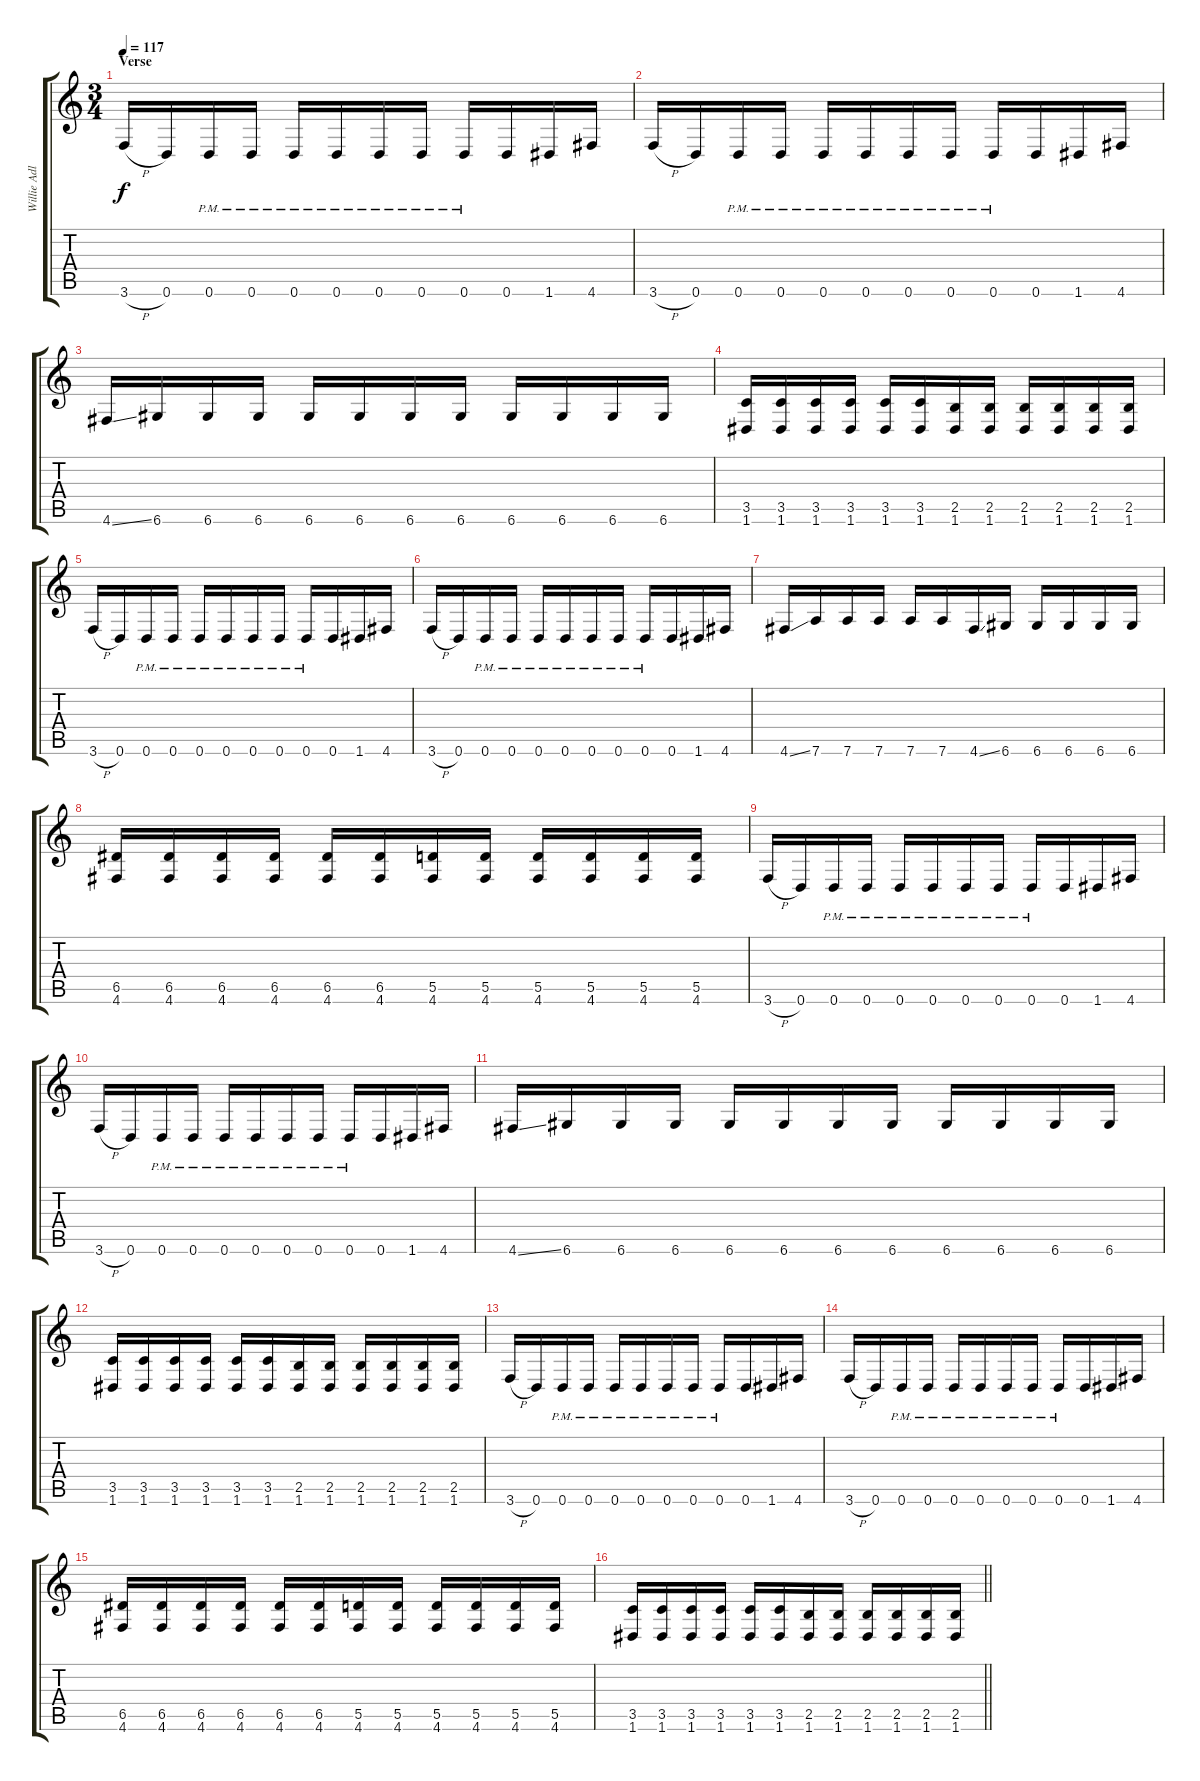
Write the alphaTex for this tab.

\track ("Willie Adler" "Willie Adl") {instrument distortionguitar}
\staff {score tabs}
\tuning (E4 B3 G3 D3 A2 D2) {hide}
\ts (3 4)
\section ("" "Verse")
\tempo 117
\clef g2
\ks c
3.6{h}.16{dy f} 0.6.16 0.6{pm}.16 0.6{pm}.16 0.6{pm}.16 0.6{pm}.16 0.6{pm}.16 0.6{pm}.16 0.6{pm}.16 0.6.16 1.6.16 4.6.16 |
3.6{h}.16 0.6.16 0.6{pm}.16 0.6{pm}.16 0.6{pm}.16 0.6{pm}.16 0.6{pm}.16 0.6{pm}.16 0.6{pm}.16 0.6.16 1.6.16 4.6.16 |
4.6{ss}.16 6.6.16 6.6.16 6.6.16 6.6.16 6.6.16 6.6.16 6.6.16 6.6.16 6.6.16 6.6.16 6.6.16 |
(3.5 1.6).16 (3.5 1.6).16 (3.5 1.6).16 (3.5 1.6).16 (3.5 1.6).16 (3.5 1.6).16 (2.5 1.6).16 (2.5 1.6).16 (2.5 1.6).16 (2.5 1.6).16 (2.5 1.6).16 (2.5 1.6).16 |
3.6{h}.16 0.6.16 0.6{pm}.16 0.6{pm}.16 0.6{pm}.16 0.6{pm}.16 0.6{pm}.16 0.6{pm}.16 0.6{pm}.16 0.6.16 1.6.16 4.6.16 |
3.6{h}.16 0.6.16 0.6{pm}.16 0.6{pm}.16 0.6{pm}.16 0.6{pm}.16 0.6{pm}.16 0.6{pm}.16 0.6{pm}.16 0.6.16 1.6.16 4.6.16 |
4.6{ss}.16 7.6.16 7.6.16 7.6.16 7.6.16 7.6.16 4.6{ss}.16 6.6.16 6.6.16 6.6.16 6.6.16 6.6.16 |
(6.5 4.6).16 (6.5 4.6).16 (6.5 4.6).16 (6.5 4.6).16 (6.5 4.6).16 (6.5 4.6).16 (5.5 4.6).16 (5.5 4.6).16 (5.5 4.6).16 (5.5 4.6).16 (5.5 4.6).16 (5.5 4.6).16 |
3.6{h}.16 0.6.16 0.6{pm}.16 0.6{pm}.16 0.6{pm}.16 0.6{pm}.16 0.6{pm}.16 0.6{pm}.16 0.6{pm}.16 0.6.16 1.6.16 4.6.16 |
3.6{h}.16 0.6.16 0.6{pm}.16 0.6{pm}.16 0.6{pm}.16 0.6{pm}.16 0.6{pm}.16 0.6{pm}.16 0.6{pm}.16 0.6.16 1.6.16 4.6.16 |
4.6{ss}.16 6.6.16 6.6.16 6.6.16 6.6.16 6.6.16 6.6.16 6.6.16 6.6.16 6.6.16 6.6.16 6.6.16 |
(3.5 1.6).16 (3.5 1.6).16 (3.5 1.6).16 (3.5 1.6).16 (3.5 1.6).16 (3.5 1.6).16 (2.5 1.6).16 (2.5 1.6).16 (2.5 1.6).16 (2.5 1.6).16 (2.5 1.6).16 (2.5 1.6).16 |
3.6{h}.16 0.6.16 0.6{pm}.16 0.6{pm}.16 0.6{pm}.16 0.6{pm}.16 0.6{pm}.16 0.6{pm}.16 0.6{pm}.16 0.6.16 1.6.16 4.6.16 |
3.6{h}.16 0.6.16 0.6{pm}.16 0.6{pm}.16 0.6{pm}.16 0.6{pm}.16 0.6{pm}.16 0.6{pm}.16 0.6{pm}.16 0.6.16 1.6.16 4.6.16 |
(6.5 4.6).16 (6.5 4.6).16 (6.5 4.6).16 (6.5 4.6).16 (6.5 4.6).16 (6.5 4.6).16 (5.5 4.6).16 (5.5 4.6).16 (5.5 4.6).16 (5.5 4.6).16 (5.5 4.6).16 (5.5 4.6).16 |
\barLineRight lightlight
(3.5 1.6).16 (3.5 1.6).16 (3.5 1.6).16 (3.5 1.6).16 (3.5 1.6).16 (3.5 1.6).16 (2.5 1.6).16 (2.5 1.6).16 (2.5 1.6).16 (2.5 1.6).16 (2.5 1.6).16 (2.5 1.6).16
